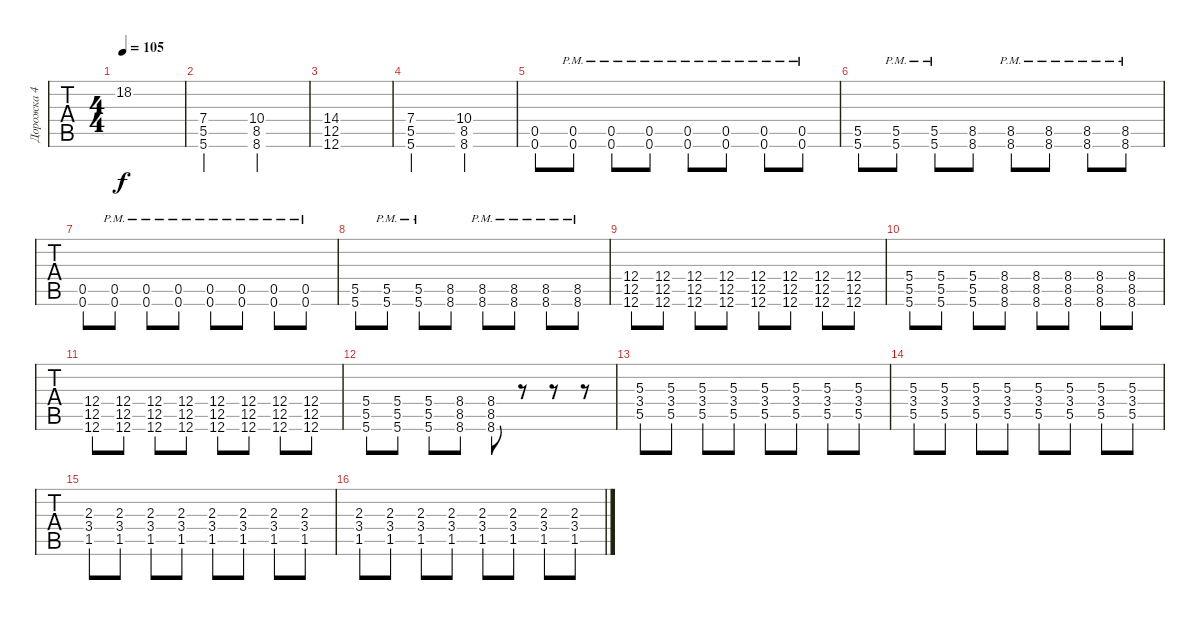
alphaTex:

\track ("Дорожка 4" "Дорожка 4") {instrument distortionguitar}
\staff {tabs}
\tuning (Eb4 Bb3 Gb3 Db3 Ab2 Db2) {hide}
\ts (4 4)
\tempo 105
\clef g2
\ks c
18.2.1{dy f} |
(7.4 5.5 5.6).2 (10.4 8.5 8.6).2 |
(14.4 12.5 12.6).1 |
(7.4 5.5 5.6).2 (10.4 8.5 8.6).2 |
(0.5 0.6).8 (0.5{pm} 0.6{pm}).8 (0.5{pm} 0.6{pm}).8 (0.5{pm} 0.6{pm}).8 (0.5{pm} 0.6{pm}).8 (0.5{pm} 0.6{pm}).8 (0.5{pm} 0.6{pm}).8 (0.5{pm} 0.6{pm}).8 |
(5.5 5.6).8 (5.5{pm} 5.6{pm}).8 (5.5{pm} 5.6{pm}).8 (8.5 8.6).8 (8.5{pm} 8.6{pm}).8 (8.5{pm} 8.6{pm}).8 (8.5{pm} 8.6{pm}).8 (8.5{pm} 8.6{pm}).8 |
(0.5 0.6).8 (0.5{pm} 0.6{pm}).8 (0.5{pm} 0.6{pm}).8 (0.5{pm} 0.6{pm}).8 (0.5{pm} 0.6{pm}).8 (0.5{pm} 0.6{pm}).8 (0.5{pm} 0.6{pm}).8 (0.5{pm} 0.6{pm}).8 |
(5.5 5.6).8 (5.5{pm} 5.6{pm}).8 (5.5{pm} 5.6{pm}).8 (8.5 8.6).8 (8.5{pm} 8.6{pm}).8 (8.5{pm} 8.6{pm}).8 (8.5{pm} 8.6{pm}).8 (8.5{pm} 8.6{pm}).8 |
(12.4 12.5 12.6).8 (12.4 12.5 12.6).8 (12.4 12.5 12.6).8 (12.4 12.5 12.6).8 (12.4 12.5 12.6).8 (12.4 12.5 12.6).8 (12.4 12.5 12.6).8 (12.4 12.5 12.6).8 |
(5.4 5.5 5.6).8 (5.4 5.5 5.6).8 (5.4 5.5 5.6).8 (8.4 8.5 8.6).8 (8.4 8.5 8.6).8 (8.4 8.5 8.6).8 (8.4 8.5 8.6).8 (8.4 8.5 8.6).8 |
(12.4 12.5 12.6).8 (12.4 12.5 12.6).8 (12.4 12.5 12.6).8 (12.4 12.5 12.6).8 (12.4 12.5 12.6).8 (12.4 12.5 12.6).8 (12.4 12.5 12.6).8 (12.4 12.5 12.6).8 |
(5.4 5.5 5.6).8 (5.4 5.5 5.6).8 (5.4 5.5 5.6).8 (8.4 8.5 8.6).8 (8.4 8.5 8.6).8 r.8 r.8 r.8 |
(5.3 3.4 5.5).8{instrument distortionguitar} (5.3 3.4 5.5).8 (5.3 3.4 5.5).8 (5.3 3.4 5.5).8 (5.3 3.4 5.5).8 (5.3 3.4 5.5).8 (5.3 3.4 5.5).8 (5.3 3.4 5.5).8 |
(5.3 3.4 5.5).8{instrument distortionguitar} (5.3 3.4 5.5).8 (5.3 3.4 5.5).8 (5.3 3.4 5.5).8 (5.3 3.4 5.5).8 (5.3 3.4 5.5).8 (5.3 3.4 5.5).8 (5.3 3.4 5.5).8 |
(2.3 3.4 1.5).8 (2.3 3.4 1.5).8 (2.3 3.4 1.5).8 (2.3 3.4 1.5).8 (2.3 3.4 1.5).8 (2.3 3.4 1.5).8 (2.3 3.4 1.5).8 (2.3 3.4 1.5).8 |
(2.3 3.4 1.5).8 (2.3 3.4 1.5).8 (2.3 3.4 1.5).8 (2.3 3.4 1.5).8 (2.3 3.4 1.5).8 (2.3 3.4 1.5).8 (2.3 3.4 1.5).8 (2.3 3.4 1.5).8
